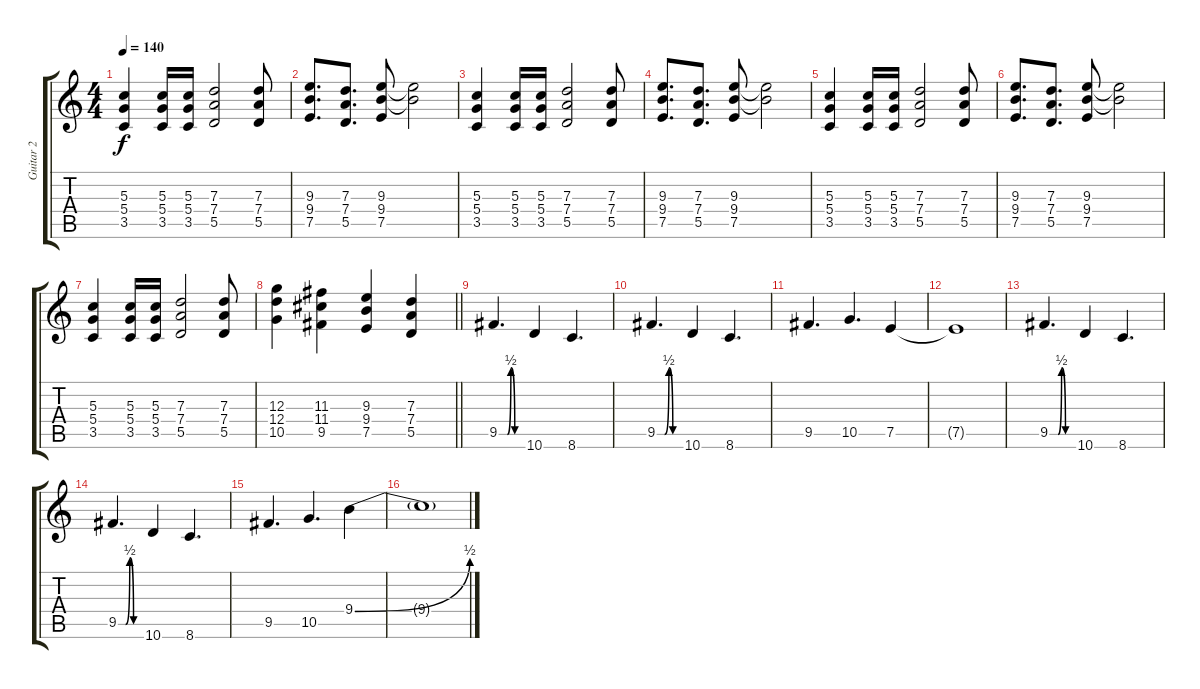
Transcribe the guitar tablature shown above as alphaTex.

\track ("Guitar 2" "Guitar 2") {instrument distortionguitar}
\staff {score tabs}
\tuning (E4 B3 G3 D3 A2 E2) {hide}
\ts (4 4)
\tempo 140
\clef g2
\ks c
(5.3 5.4 3.5).4{dy f} (5.3 5.4 3.5).16 (5.3 5.4 3.5).16 (7.3 7.4 5.5).2 (7.3 7.4 5.5).8 |
(9.3 9.4 7.5).8{d} (7.3 7.4 5.5).8{d} (9.3 9.4 7.5).8 (9.3{t} 9.4{t}).2 |
(5.3 5.4 3.5).4 (5.3 5.4 3.5).16 (5.3 5.4 3.5).16 (7.3 7.4 5.5).2 (7.3 7.4 5.5).8 |
(9.3 9.4 7.5).8{d} (7.3 7.4 5.5).8{d} (9.3 9.4 7.5).8 (9.3{t} 9.4{t}).2 |
(5.3 5.4 3.5).4 (5.3 5.4 3.5).16 (5.3 5.4 3.5).16 (7.3 7.4 5.5).2 (7.3 7.4 5.5).8 |
(9.3 9.4 7.5).8{d} (7.3 7.4 5.5).8{d} (9.3 9.4 7.5).8 (9.3{t} 9.4{t}).2 |
(5.3 5.4 3.5).4 (5.3 5.4 3.5).16 (5.3 5.4 3.5).16 (7.3 7.4 5.5).2 (7.3 7.4 5.5).8 |
\barLineRight lightlight
(12.3 12.4 10.5).4 (11.3 11.4 9.5).4 (9.3 9.4 7.5).4 (7.3 7.4 5.5).4 |
9.5{be (custom 0 0 21 0 30 2 40 0 60 0)}.4{d} 10.6.4 8.6.4{d} |
9.5{be (custom 0 0 19 0 30 2 40 0 60 0)}.4{d} 10.6.4 8.6.4{d} |
9.5.4{d} 10.5.4{d} 7.5.4 |
7.5{t}.1 |
9.5{be (custom 0 0 21 0 30 2 40 0 60 0)}.4{d} 10.6.4 8.6.4{d} |
9.5{be (custom 0 0 19 0 30 2 40 0 60 0)}.4{d} 10.6.4 8.6.4{d} |
9.5.4{d} 10.5.4{d} 9.4{be (bend 0 0 60 2)}.4 |
9.4{t}.1
